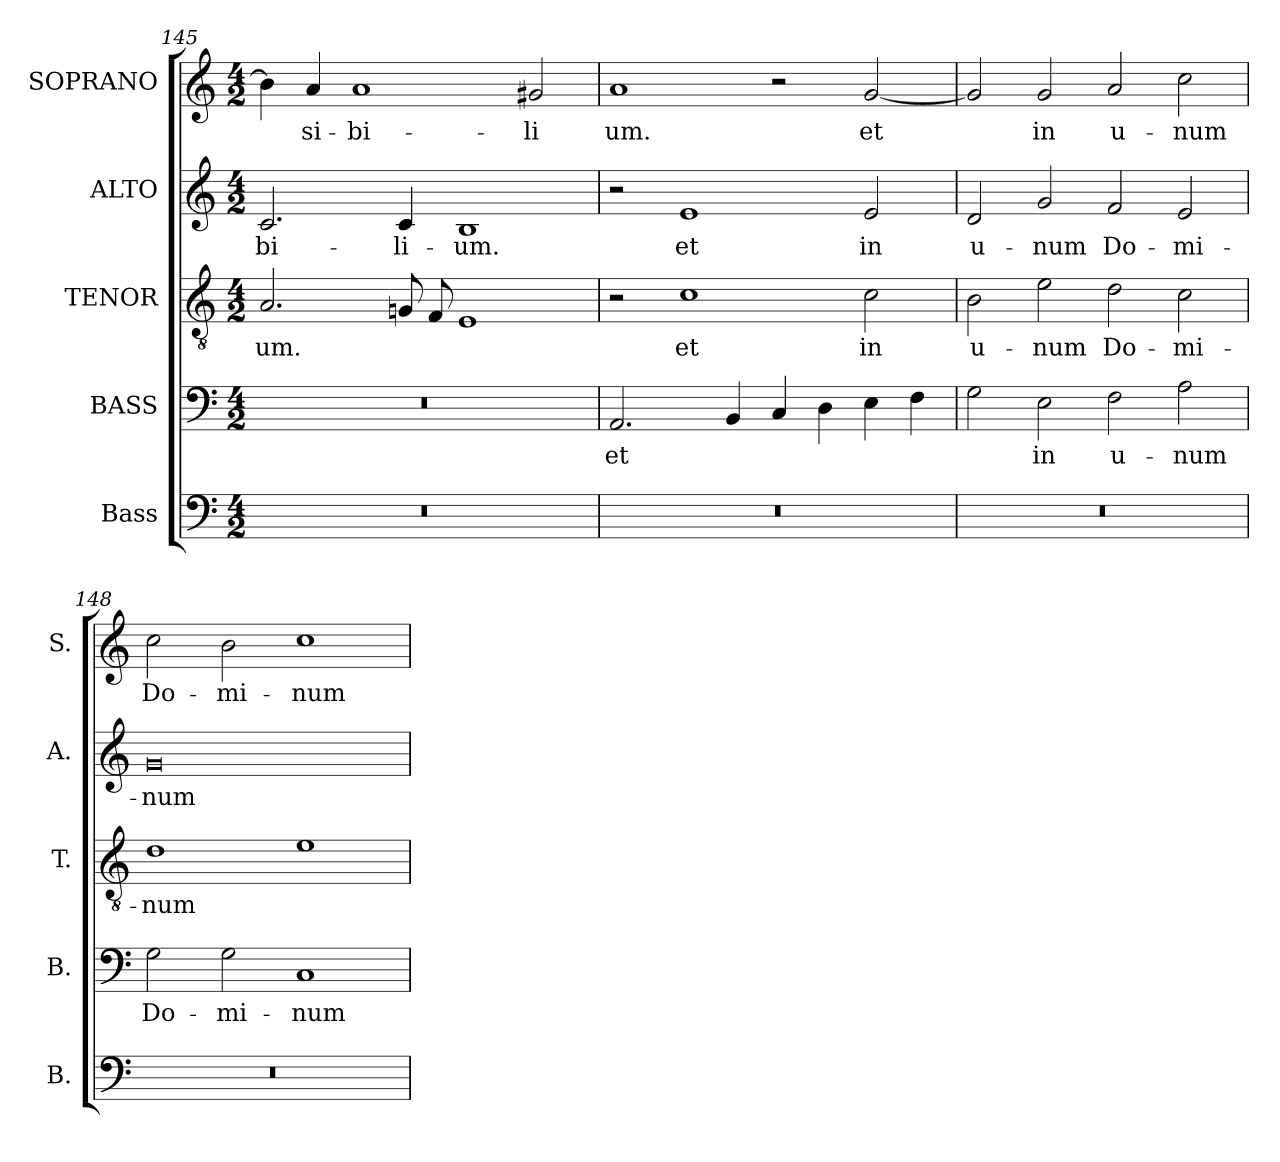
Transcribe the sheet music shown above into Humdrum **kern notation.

**kern	**kern	**text	**kern	**text	**kern	**text	**kern	**text
*part5	*part4	*part4	*part3	*part3	*part2	*part2	*part1	*part1
*staff5	*staff4	*staff4	*staff3	*staff3	*staff2	*staff2	*staff1	*staff1
*I"Bass	*I"BASS	*	*I"TENOR	*	*I"ALTO	*	*I"SOPRANO	*
*I'B.	*I'B.	*	*I'T.	*	*I'A.	*	*I'S.	*
*clefF4	*clefF4	*	*clefGv2	*	*clefG2	*	*clefG2	*
*	*	*	*ITrd7c12	*	*	*	*	*
*k[]	*k[]	*	*k[]	*	*k[]	*	*k[]	*
*C:	*C:	*	*C:	*	*C:	*	*C:	*
*M4/2	*M4/2	*	*M4/2	*	*M4/2	*	*M4/2	*
=145	=145	=145	=145	=145	=145	=145	=145	=145
!LO:N:vis=1	!LO:N:vis=1	!	!	!	!	!	!	!
!	!	!	!	!LO:LY:b:color=#000000	!	!	!	!
!	!	!	!	!	!	!LO:LY:b:color=#000000	!	!
0r	0r	.	2.AAi/	-um.	2.ci/	-bi-	4bi\]	.
!	!	!	!	!	!	!	!	!LO:LY:b:color=#000000
.	.	.	.	.	.	.	4ai/	-si-
!	!	!	!	!	!	!	!	!LO:LY:b:color=#000000
.	.	.	.	.	.	.	1ai	-bi-
!	!	!	!	!	!	!LO:LY:b:color=#000000	!	!
.	.	.	8GGni/	.	4ci/	-li-	.	.
.	.	.	8FFi/	.	.	.	.	.
!	!	!	!	!	!	!LO:LY:b:color=#000000	!	!
.	.	.	1EEi	.	1Bi	-um.	.	.
!	!	!	!	!	!	!	!	!LO:LY:b:color=#000000
.	.	.	.	.	.	.	2g#Xi/	-li
=146	=146	=146	=146	=146	=146	=146	=146	=146
!LO:N:vis=1	!	!	!	!	!	!	!	!
!	!	!LO:LY:b:color=#000000	!	!	!	!	!	!
!	!	!	!	!	!	!	!	!LO:LY:b:color=#000000
0r	2.AAi/	et	2r	.	2r	.	1ai	um.
!	!	!	!	!LO:LY:b:color=#000000	!	!	!	!
!	!	!	!	!	!	!LO:LY:b:color=#000000	!	!
.	.	.	1Ci	et	1ei	et	.	.
.	4BBi/	.	.	.	.	.	.	.
.	4Ci/	.	.	.	.	.	2r	.
.	4Di\	.	.	.	.	.	.	.
!	!	!	!	!LO:LY:b:color=#000000	!	!	!	!
!	!	!	!	!	!	!LO:LY:b:color=#000000	!	!
!	!	!	!	!	!	!	!	!LO:LY:b:color=#000000
.	4Ei\	.	2Ci\	in	2ei/	in	[2gi/	et
.	4Fi\	.	.	.	.	.	.	.
=147	=147	=147	=147	=147	=147	=147	=147	=147
!LO:N:vis=1	!	!	!	!	!	!	!	!
!	!	!	!	!LO:LY:b:color=#000000	!	!	!	!
!	!	!	!	!	!	!LO:LY:b:color=#000000	!	!
0r	2Gi\	.	2BBi\	u-	2di/	u-	2gi/]	.
!	!	!LO:LY:b:color=#000000	!	!	!	!	!	!
!	!	!	!	!LO:LY:b:color=#000000	!	!	!	!
!	!	!	!	!	!	!LO:LY:b:color=#000000	!	!
!	!	!	!	!	!	!	!	!LO:LY:b:color=#000000
.	2Ei\	in	2Ei\	-num	2gi/	-num	2gi/	in
!	!	!LO:LY:b:color=#000000	!	!	!	!	!	!
!	!	!	!	!LO:LY:b:color=#000000	!	!	!	!
!	!	!	!	!	!	!LO:LY:b:color=#000000	!	!
!	!	!	!	!	!	!	!	!LO:LY:b:color=#000000
.	2Fi\	u-	2Di\	Do-	2fi/	Do-	2ai/	u-
!	!	!LO:LY:b:color=#000000	!	!	!	!	!	!
!	!	!	!	!LO:LY:b:color=#000000	!	!	!	!
!	!	!	!	!	!	!LO:LY:b:color=#000000	!	!
!	!	!	!	!	!	!	!	!LO:LY:b:color=#000000
.	2Ai\	-num	2Ci\	-mi-	2ei/	-mi-	2cci\	-num
!!LO:LB:g=z
=148	=148	=148	=148	=148	=148	=148	=148	=148
!LO:N:vis=1	!	!	!	!	!	!	!	!
!	!	!LO:LY:b:color=#000000	!	!	!	!	!	!
!	!	!	!	!LO:LY:b:color=#000000	!	!	!	!
!	!	!	!	!	!	!LO:LY:b:color=#000000	!	!
!	!	!	!	!	!	!	!	!LO:LY:b:color=#000000
0r	2Gi\	Do-	1Di	-num	0gi	-num	2cci\	Do-
!	!	!LO:LY:b:color=#000000	!	!	!	!	!	!
!	!	!	!	!	!	!	!	!LO:LY:b:color=#000000
.	2Gi\	-mi-	.	.	.	.	2bi\	-mi-
!	!	!LO:LY:b:color=#000000	!	!	!	!	!	!
!	!	!	!	!	!	!	!	!LO:LY:b:color=#000000
.	1Ci	-num	1Ei	.	.	.	1cci	-num
=	=	=	=	=	=	=	=	=
*-	*-	*-	*-	*-	*-	*-	*-	*-
